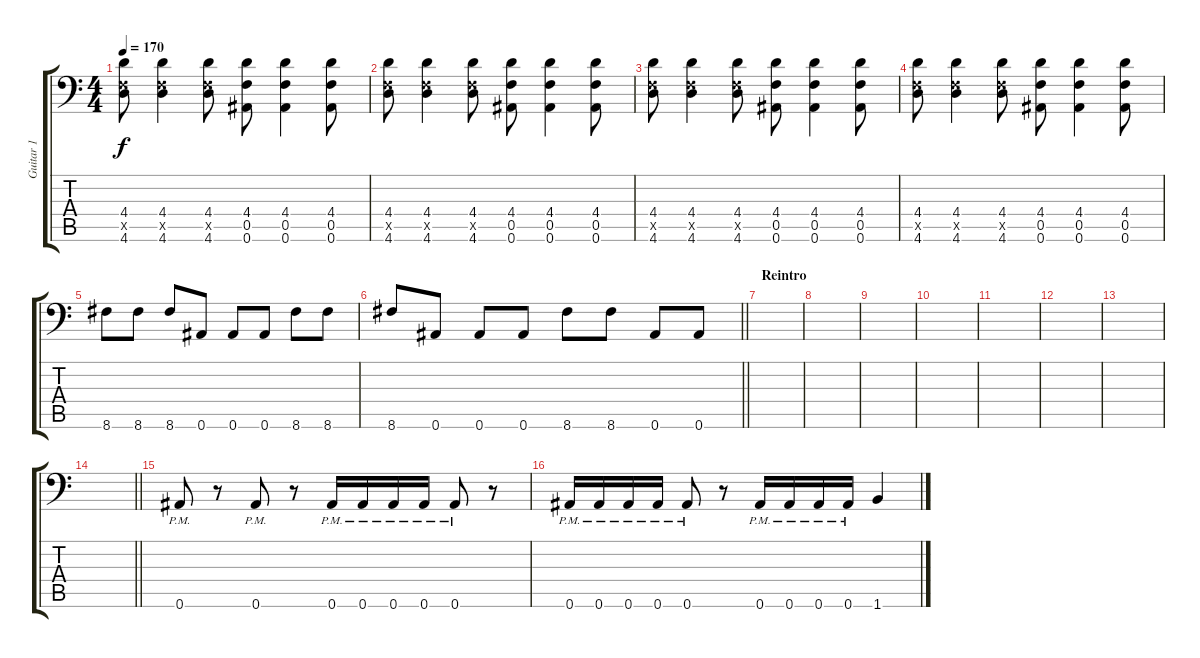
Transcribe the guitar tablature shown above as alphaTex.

\track ("Guitar 1" "Guitar 1") {instrument distortionguitar}
\staff {score tabs}
\tuning (C4 G3 Eb3 Bb2 F2 Bb1) {hide}
\ts (4 4)
\tempo 170
\clef f4
\ks c
(4.4 0.5{x} 4.6).8{dy f} (4.4 0.5{x} 4.6).4 (4.4 0.5{x} 4.6).8 (4.4 0.5 0.6).8 (4.4 0.5 0.6).4 (4.4 0.5 0.6).8 |
(4.4 0.5{x} 4.6).8 (4.4 0.5{x} 4.6).4 (4.4 0.5{x} 4.6).8 (4.4 0.5 0.6).8 (4.4 0.5 0.6).4 (4.4 0.5 0.6).8 |
(4.4 0.5{x} 4.6).8 (4.4 0.5{x} 4.6).4 (4.4 0.5{x} 4.6).8 (4.4 0.5 0.6).8 (4.4 0.5 0.6).4 (4.4 0.5 0.6).8 |
(4.4 0.5{x} 4.6).8 (4.4 0.5{x} 4.6).4 (4.4 0.5{x} 4.6).8 (4.4 0.5 0.6).8 (4.4 0.5 0.6).4 (4.4 0.5 0.6).8 |
8.6.8 8.6.8 8.6.8 0.6.8 0.6.8 0.6.8 8.6.8 8.6.8 |
\barLineRight lightlight
8.6.8 0.6.8 0.6.8 0.6.8 8.6.8 8.6.8 0.6.8 0.6.8 |
\section ("" "Reintro")
|
|
|
|
|
|
|
\barLineRight lightlight
|
\section ("" "")
0.6{pm}.8 r.8 0.6{pm}.8 r.8 0.6{pm}.16 0.6{pm}.16 0.6{pm}.16 0.6{pm}.16 0.6{pm}.8 r.8 |
0.6{pm}.16 0.6{pm}.16 0.6{pm}.16 0.6{pm}.16 0.6{pm}.8 r.8 0.6{pm}.16 0.6{pm}.16 0.6{pm}.16 0.6{pm}.16 1.6.4
